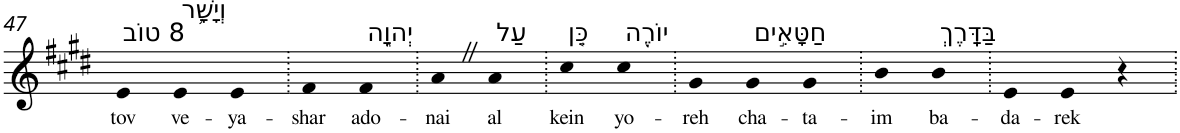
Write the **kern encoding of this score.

**kern	**text
*part1	*part1
*staff1	*staff1
*I"Piano	*
*I'Pno	*
!!LO:PB:g=z
*clefG2	*
*k[f#c#g#d#]	*
*E:	*
=47	=47
!LO:TX:a:t=8 טוֹב	!
!	!LO:LY:b
4e	tov
!LO:TX:a:t=וְיָשָׁ֥ר	!
!	!LO:LY:b
4e	ve-
!	!LO:LY:b
4e	-ya-
=48.	=48.
!	!LO:LY:b
4f#	-shar
!LO:TX:a:t=יְהוָ֑ה	!
!	!LO:LY:b
4f#	ado-
=49.	=49.
!	!LO:LY:b
4aZ	-nai
!LO:TX:a:t=עַל	!
!	!LO:LY:b
4a	al
=50.	=50.
!LO:TX:a:t=כֵּ֤ן	!
!	!LO:LY:b
4cc#	kein
!LO:TX:a:t=יוֹרֶ֖ה	!
!	!LO:LY:b
4cc#	yo-
=51.	=51.
!	!LO:LY:b
4g#	-reh
!LO:TX:a:t=חַטָּאִ֣ים	!
!	!LO:LY:b
4g#	cha-
!	!LO:LY:b
4g#	-ta-
=52.	=52.
!	!LO:LY:b
4b	-im
!LO:TX:a:t=בַּדָּֽרֶךְ	!
!	!LO:LY:b
4b	ba-
=53.	=53.
!	!LO:LY:b
4e	-da-
!	!LO:LY:b
4e	-rek
4r	.
=.	=.
*-	*-
